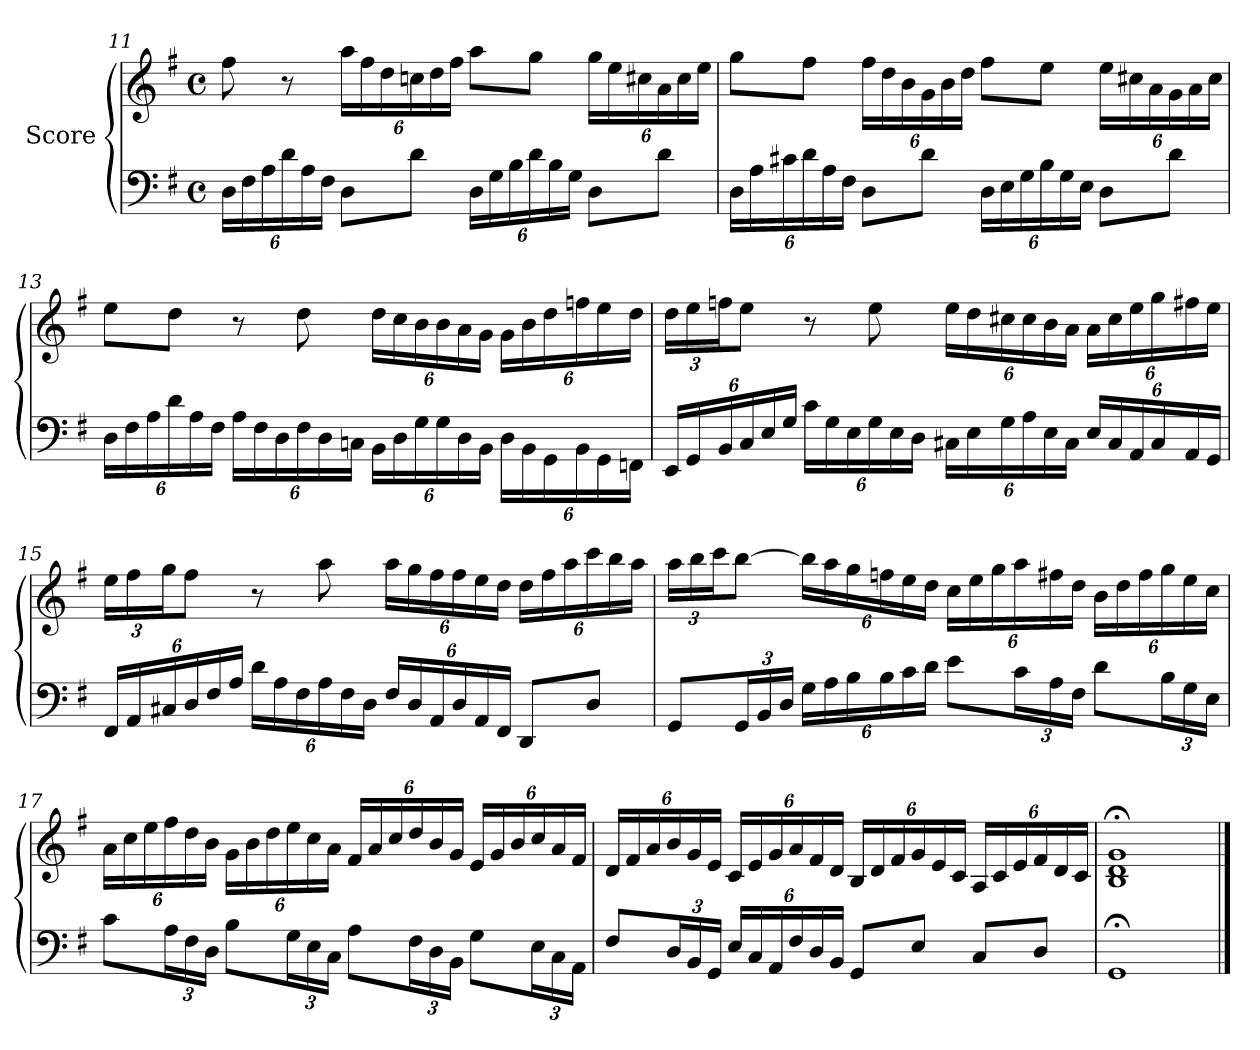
**kern	**kern
*part1	*part1
*staff2	*staff1
*I"Score	*
!!LO:LB:g=z
*clefF4	*clefG2
*k[f#]	*k[f#]
*M4/4	*M4/4
*met(c)	*met(c)
*Xbrackettup	*
=11	=11
24D\LL	8ff#\
24F#\	.
24A\	.
24d\	8r
24A\	.
24F#\JJ	.
*	*Xbrackettup
8D\L	24aa\LL
.	24ff#\
.	24dd\
8d\J	24ccn\
.	24dd\
.	24ff#\JJ
24D\LL	8aa\L
24G\	.
24B\	.
24d\	8gg\J
24B\	.
24G\JJ	.
8D\L	24gg\LL
.	24ee\
.	24cc#X\
8d\J	24a\
.	24cc#\
.	24ee\JJ
=12	=12
24D\LL	8gg\L
24A\	.
24c#X\	.
24d\	8ff#\J
24A\	.
24F#\JJ	.
8D\L	24ff#\LL
.	24dd\
.	24b\
8d\J	24g\
.	24b\
.	24dd\JJ
24D\LL	8ff#\L
24E\	.
24G\	.
24B\	8ee\J
24G\	.
24E\JJ	.
8D\L	24ee\LL
.	24cc#X\
.	24a\
8d\J	24g\
.	24a\
.	24cc#\JJ
!!LO:LB:g=z
=13	=13
24D\LL	8ee\L
24F#\	.
24A\	.
24d\	8dd\J
24A\	.
24F#\JJ	.
24A\LL	8r
24F#\	.
24D\	.
24F#\	8dd\
24D\	.
24Cn\JJ	.
24BB\LL	24dd\LL
24D\	24cc\
24G\	24b\
24G\	24b\
24D\	24a\
24BB\JJ	24g\JJ
24D\LL	24g\LL
24BB\	24b\
24GG\	24dd\
24BB\	24ffn\
24GG\	24ee\
24FFn\JJ	24dd\JJ
=14	=14
24EE/LL	24dd\LL
24GG/	24ee\
24BB/	24ffn\J
24C/	8ee\J
24E/	.
24G/JJ	.
24c\LL	8r
24G\	.
24E\	.
24G\	8ee\
24E\	.
24D\JJ	.
24C#X\LL	24ee\LL
24E\	24dd\
24G\	24cc#X\
24A\	24cc#\
24E\	24b\
24C#\JJ	24a\JJ
24E/LL	24a\LL
24C#/	24cc#\
24AA/	24ee\
24C#/	24gg\
24AA/	24ff#X\
24GG/JJ	24ee\JJ
!!LO:LB:g=z
=15	=15
24FF#/LL	24ee\LL
24AA/	24ff#\
24C#X/	24gg\J
24D/	8ff#\J
24F#/	.
24A/JJ	.
24d\LL	8r
24A\	.
24F#\	.
24A\	8aa\
24F#\	.
24D\JJ	.
24F#/LL	24aa\LL
24D/	24gg\
24AA/	24ff#\
24D/	24ff#\
24AA/	24ee\
24FF#/JJ	24dd\JJ
8DD/L	24dd\LL
.	24ff#\
.	24aa\
8D/J	24ccc\
.	24bb\
.	24aa\JJ
=16	=16
8GG/L	24aa\LL
.	24bb\
.	24ccc\J
24GG/L	[8bb\J
24BB/	.
24D/JJ	.
24G\LL	24bb\LL]
24A\	24aa\
24B\	24gg\
24B\	24ffn\
24c\	24ee\
24d\JJ	24dd\JJ
8e\L	24cc\LL
.	24ee\
.	24gg\
24c\L	24aa\
24A\	24ff#X\
24F#\JJ	24dd\JJ
8d\L	24b\LL
.	24dd\
.	24ff#\
24B\L	24gg\
24G\	24ee\
24E\JJ	24cc\JJ
!!LO:LB:g=z
=17	=17
8c\L	24a\LL
.	24cc\
.	24ee\
24A\L	24ff#\
24F#\	24dd\
24D\JJ	24b\JJ
8B\L	24g\LL
.	24b\
.	24dd\
24G\L	24ee\
24E\	24cc\
24C\JJ	24a\JJ
8A\L	24f#/LL
.	24a/
.	24cc/
24F#\L	24dd/
24D\	24b/
24BB\JJ	24g/JJ
8G\L	24e/LL
.	24g/
.	24b/
24E\L	24cc/
24C\	24a/
24AA\JJ	24f#/JJ
=18	=18
8F#/L	24d/LL
.	24f#/
.	24a/
24D/L	24b/
24BB/	24g/
24GG/JJ	24e/JJ
24E/LL	24c/LL
24C/	24e/
24AA/	24g/
24F#/	24a/
24D/	24f#/
24BB/JJ	24d/JJ
8GG/L	24B/LL
.	24d/
.	24f#/
8E/J	24g/
.	24e/
.	24c/JJ
8C/L	24A/LL
.	24c/
.	24e/
8D/J	24f#/
.	24d/
.	24c/JJ
=19	=19
1GG;	1B;< 1d;< 1g;<
==	==
*-	*-
